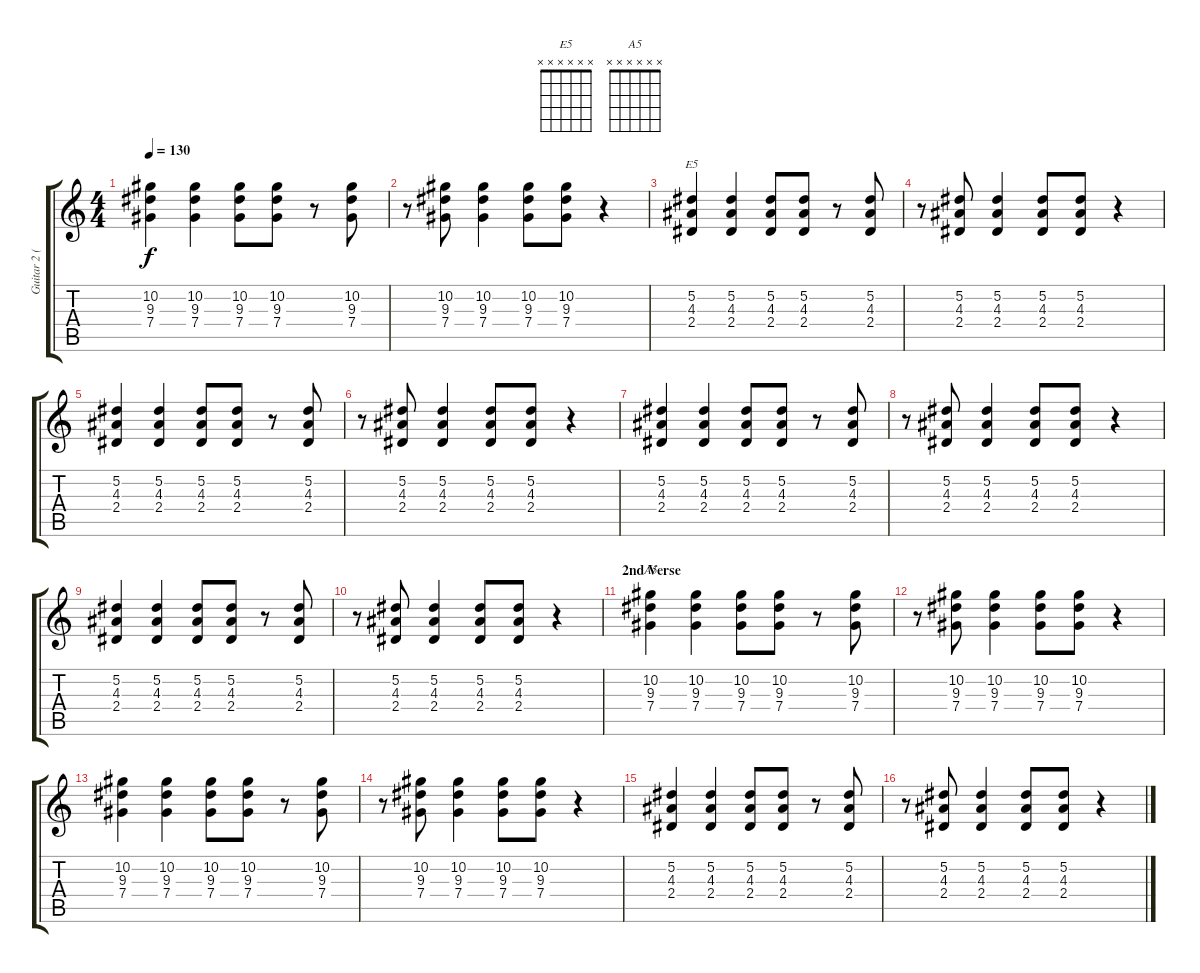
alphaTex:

\track ("Guitar 2 (Izzy)" "Guitar 2 (") {instrument overdrivenguitar}
\staff {score tabs}
\tuning (Eb4 Bb3 Gb3 Db3 Ab2 Eb2) {hide}
\chord ("E5" x x x x x x) {firstfret 0}
\chord ("A5" x x x x x x) {firstfret 0}
\ts (4 4)
\tempo 130
\clef g2
\ks c
(10.2 9.3 7.4).4{dy f} (10.2 9.3 7.4).4 (10.2 9.3 7.4).8 (10.2 9.3 7.4).8 r.8 (10.2 9.3 7.4).8 |
r.8 (10.2 9.3 7.4).8 (10.2 9.3 7.4).4 (10.2 9.3 7.4).8 (10.2 9.3 7.4).8 r.4 |
(5.2 4.3 2.4).4{ch "E5"} (5.2 4.3 2.4).4 (5.2 4.3 2.4).8 (5.2 4.3 2.4).8 r.8 (5.2 4.3 2.4).8 |
r.8 (5.2 4.3 2.4).8 (5.2 4.3 2.4).4 (5.2 4.3 2.4).8 (5.2 4.3 2.4).8 r.4 |
(5.2 4.3 2.4).4 (5.2 4.3 2.4).4 (5.2 4.3 2.4).8 (5.2 4.3 2.4).8 r.8 (5.2 4.3 2.4).8 |
r.8 (5.2 4.3 2.4).8 (5.2 4.3 2.4).4 (5.2 4.3 2.4).8 (5.2 4.3 2.4).8 r.4 |
(5.2 4.3 2.4).4 (5.2 4.3 2.4).4 (5.2 4.3 2.4).8 (5.2 4.3 2.4).8 r.8 (5.2 4.3 2.4).8 |
r.8 (5.2 4.3 2.4).8 (5.2 4.3 2.4).4 (5.2 4.3 2.4).8 (5.2 4.3 2.4).8 r.4 |
(5.2 4.3 2.4).4 (5.2 4.3 2.4).4 (5.2 4.3 2.4).8 (5.2 4.3 2.4).8 r.8 (5.2 4.3 2.4).8 |
r.8 (5.2 4.3 2.4).8 (5.2 4.3 2.4).4 (5.2 4.3 2.4).8 (5.2 4.3 2.4).8 r.4 |
\section ("" "2nd Verse")
(10.2 9.3 7.4).4{ch "A5"} (10.2 9.3 7.4).4 (10.2 9.3 7.4).8 (10.2 9.3 7.4).8 r.8 (10.2 9.3 7.4).8 |
r.8 (10.2 9.3 7.4).8 (10.2 9.3 7.4).4 (10.2 9.3 7.4).8 (10.2 9.3 7.4).8 r.4 |
(10.2 9.3 7.4).4 (10.2 9.3 7.4).4 (10.2 9.3 7.4).8 (10.2 9.3 7.4).8 r.8 (10.2 9.3 7.4).8 |
r.8 (10.2 9.3 7.4).8 (10.2 9.3 7.4).4 (10.2 9.3 7.4).8 (10.2 9.3 7.4).8 r.4 |
(5.2 4.3 2.4).4 (5.2 4.3 2.4).4 (5.2 4.3 2.4).8 (5.2 4.3 2.4).8 r.8 (5.2 4.3 2.4).8 |
r.8 (5.2 4.3 2.4).8 (5.2 4.3 2.4).4 (5.2 4.3 2.4).8 (5.2 4.3 2.4).8 r.4
